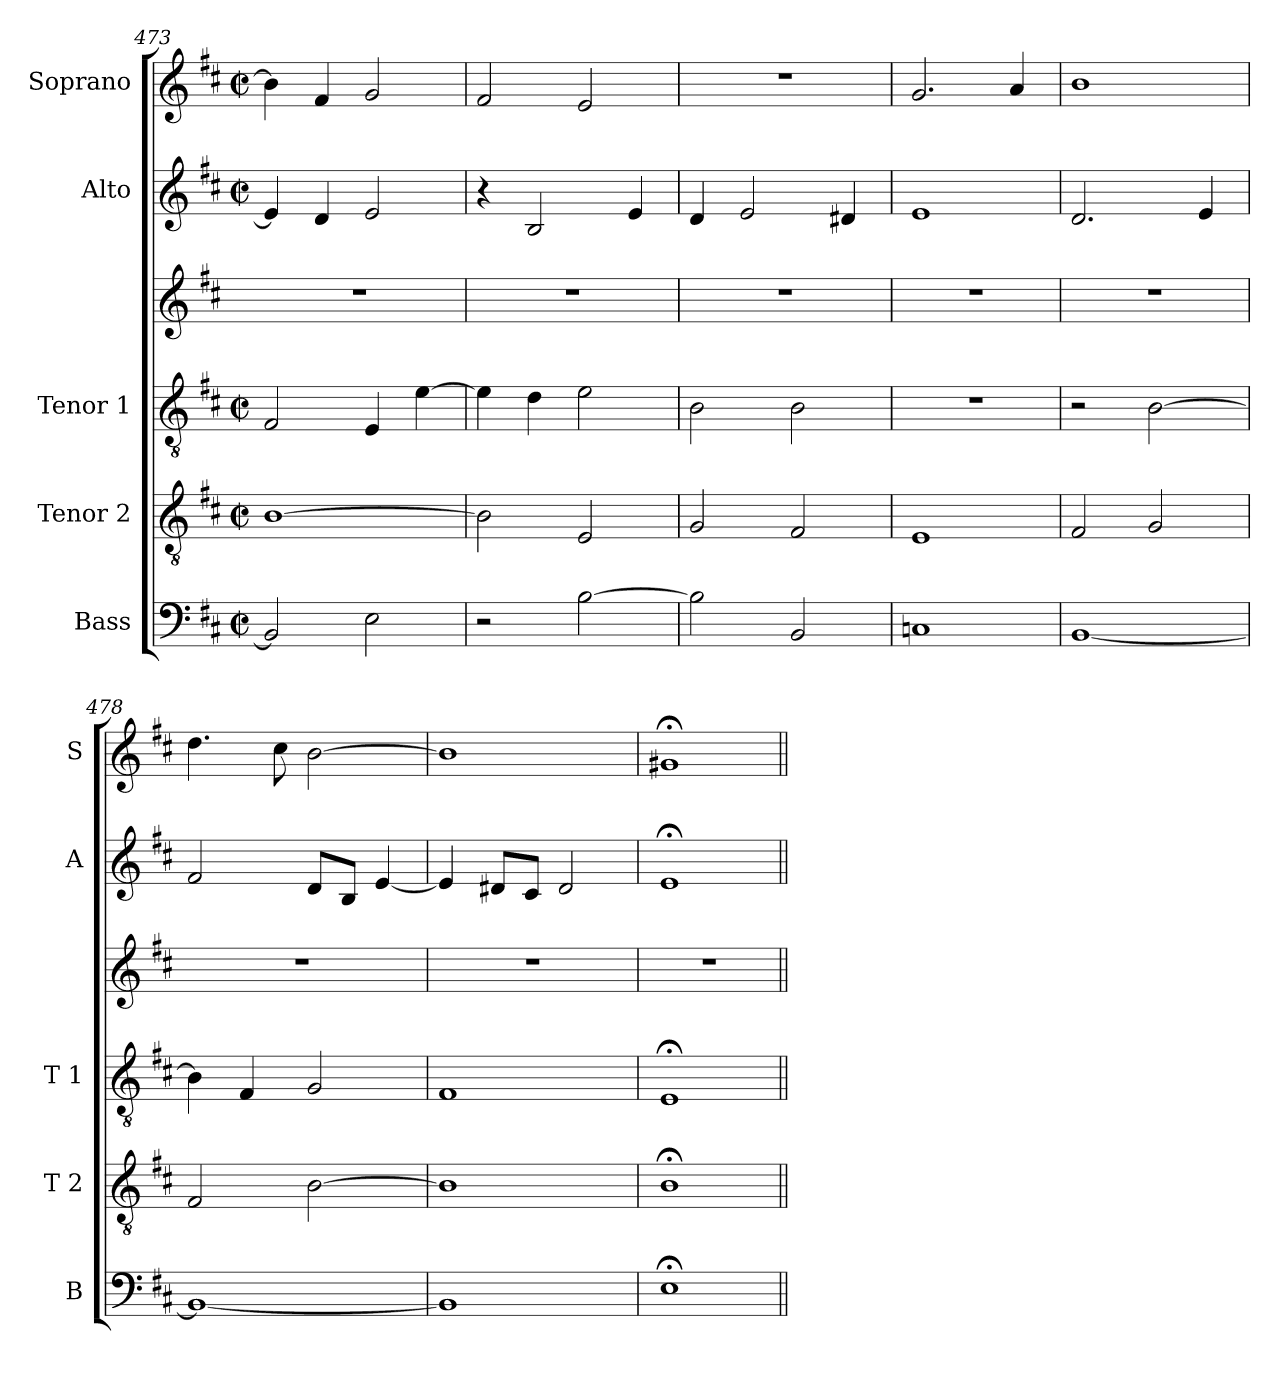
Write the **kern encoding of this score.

**kern	**kern	**kern	**kern	**kern	**kern
*part6	*part5	*part4	*part3	*part2	*part1
*staff6	*staff5	*staff4	*staff3	*staff2	*staff1
*I"Bass	*I"Tenor 2	*I"Tenor 1	*	*I"Alto	*I"Soprano
*I'B	*I'T 2	*I'T 1	*	*I'A	*I'S
*clefF4	*clefGv2	*clefGv2	*clefG2	*clefG2	*clefG2
*k[f#c#]	*k[f#c#]	*k[f#c#]	*k[f#c#]	*k[f#c#]	*k[f#c#]
*D:	*D:	*D:	*D:	*D:	*D:
*M2/2	*M2/2	*M2/2	*	*M2/2	*M2/2
*met(c|)	*met(c|)	*met(c|)	*	*met(c|)	*met(c|)
=473	=473	=473	=473	=473	=473
2BB/]	[<1B	2F#/	1r	4e/]	4b\]
.	.	.	.	4d/	4f#/
2E\	.	4E/	.	2e/	2g/
.	.	[<4e\	.	.	.
!!LO:LB:g=z
=474	=474	=474	=474	=474	=474
2r	2B\]	4e\]	1r	4r	2f#/
.	.	4d\	.	2B/	.
[>2B\	2E/	2e\	.	.	2e/
.	.	.	.	4e/	.
=475	=475	=475	=475	=475	=475
2B\]	2G/	2B\	1r	4d/	1r
.	.	.	.	2e/	.
2BB/	2F#/	2B\	.	.	.
.	.	.	.	4d#X/	.
=476	=476	=476	=476	=476	=476
1Cn	1E	1r	1r	1e	2.g/
.	.	.	.	.	4a/
=477	=477	=477	=477	=477	=477
[<1BB	2F#/	2r	1r	2.d/	1b
.	2G/	[>2B\	.	.	.
.	.	.	.	4e/	.
=478	=478	=478	=478	=478	=478
1BB_	2F#/	4B\]	1r	2f#/	4.dd\
.	.	4F#/	.	.	.
.	.	.	.	.	8cc#\
.	[>2B\	2G/	.	8d/L	[>2b\
.	.	.	.	8B/J	.
.	.	.	.	[<4e/	.
=479	=479	=479	=479	=479	=479
1BB]	1B]	1F#	1r	4e/]	1b]
.	.	.	.	8d#X/L	.
.	.	.	.	8c#/J	.
.	.	.	.	2d#/	.
=480	=480	=480	=480	=480	=480
1E;<	1B;<	1E;	1r	1e;	1g#X;
=||	=||	=||	=||	=||	=||
*-	*-	*-	*-	*-	*-
